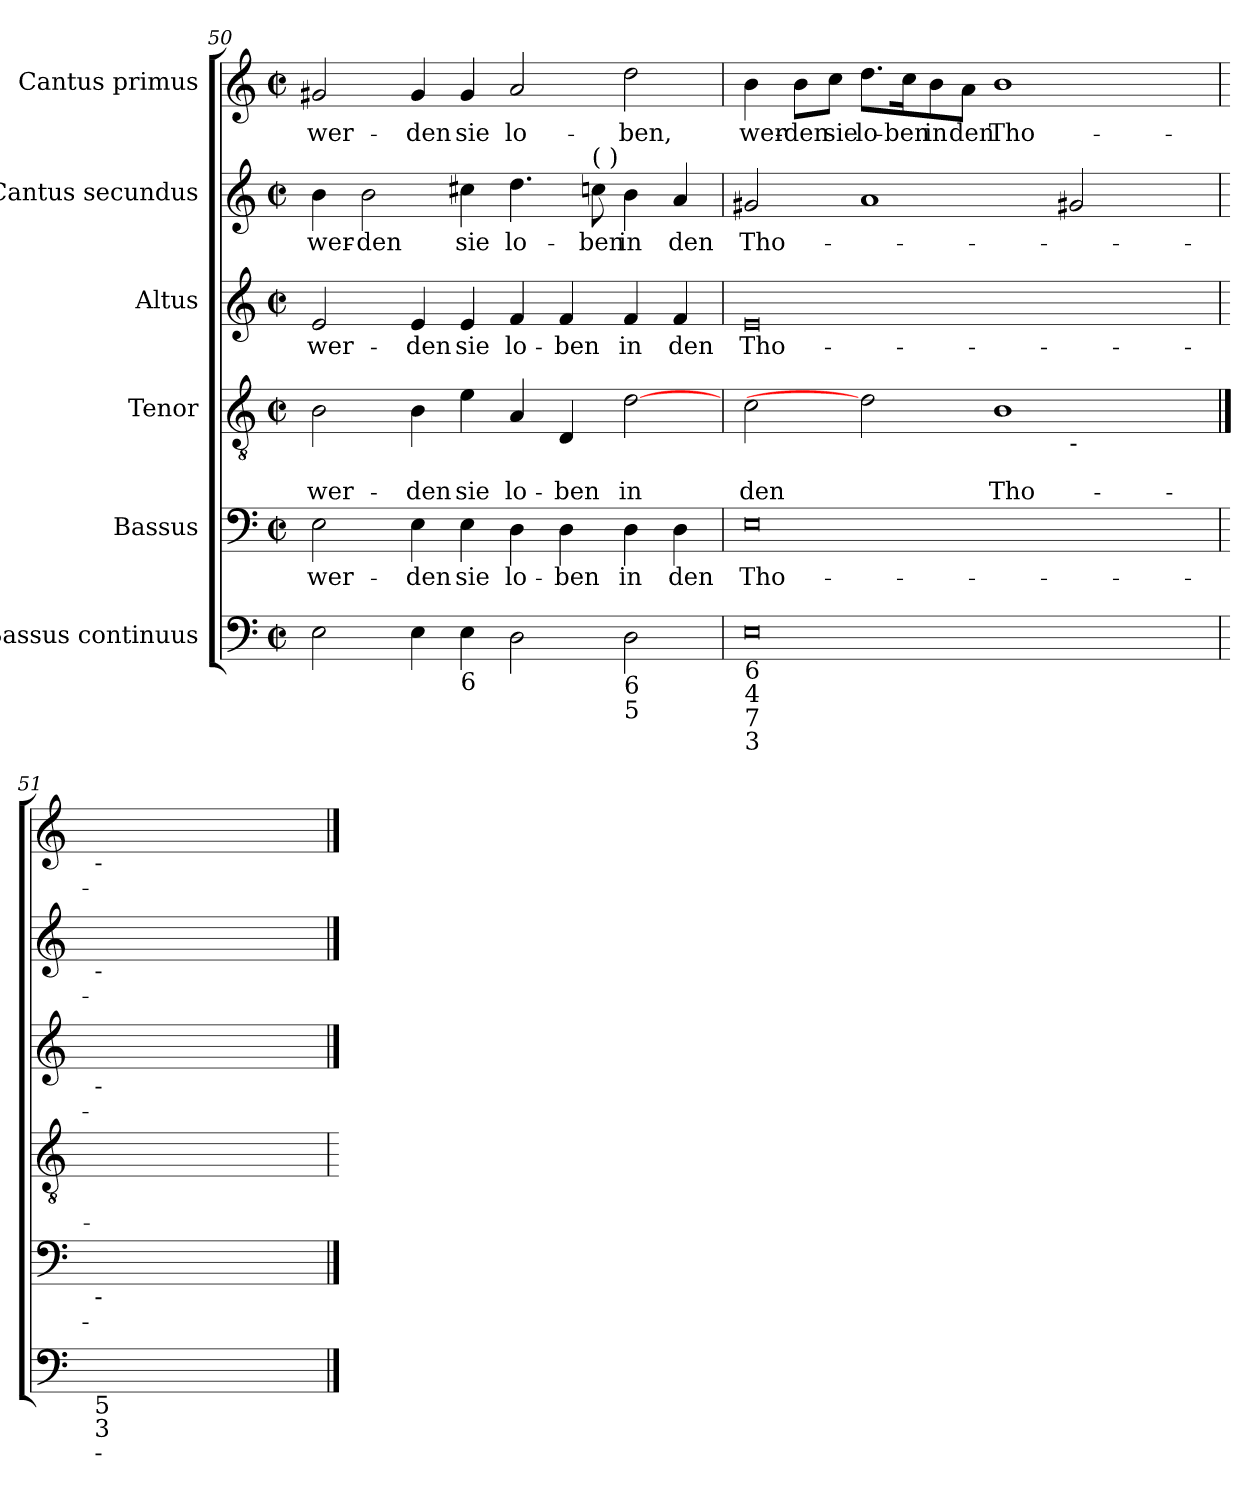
**kern	**kern	**text	**kern	**text	**text	**kern	**text	**kern	**text	**kern	**text
*part6	*part5	*part5	*part4	*part4	*part4	*part3	*part3	*part2	*part2	*part1	*part1
*staff6	*staff5	*staff5	*staff4	*staff4	*staff4	*staff3	*staff3	*staff2	*staff2	*staff1	*staff1
*I"Bassus continuus	*I"Bassus	*	*I"Tenor	*	*	*I"Altus	*	*I"Cantus secundus	*	*I"Cantus primus	*
!!LO:LB:g=z
*clefF4	*clefF4	*	*clefGv2	*	*	*clefG2	*	*clefG2	*	*clefG2	*
*k[]	*k[]	*	*k[]	*	*	*k[]	*	*k[]	*	*k[]	*
*C:	*C:	*	*C:	*	*	*C:	*	*C:	*	*C:	*
*M4/2	*M4/2	*	*M4/2	*	*	*M4/2	*	*M4/2	*	*M4/2	*
*met(c|)	*met(c|)	*	*met(c|)	*	*	*met(c|)	*	*met(c|)	*	*met(c|)	*
=50	=50	=50	=50	=50	=50	=50	=50	=50	=50	=50	=50
!	!	!LO:LY:b	!	!	!LO:LY:b	!	!LO:LY:b	!	!LO:LY:b	!	!LO:LY:b
2E	2E	wer-	2B	.	wer-	2e	wer-	4b	wer-	2g#X	wer-
!	!	!	!	!	!	!	!	!	!LO:LY:b	!	!
.	.	.	.	.	.	.	.	2b	-den	.	.
!	!	!LO:LY:b	!	!	!LO:LY:b	!	!LO:LY:b	!	!	!	!LO:LY:b
4E	4E	-den	4B	.	-den	4e	-den	.	.	4g#	-den
!LO:TX:b:t=6	!	!	!	!	!	!	!	!	!	!	!
!	!	!LO:LY:b	!	!	!LO:LY:b	!	!LO:LY:b	!	!LO:LY:b	!	!LO:LY:b
4E	4E	sie	4e	.	sie	4e	sie	4cc#X	sie	4g#	sie
!	!	!LO:LY:b	!	!	!LO:LY:b	!	!LO:LY:b	!	!LO:LY:b	!	!LO:LY:b
2D	4D	lo-	4A	.	lo-	4f	lo-	4.dd	lo-	2a	lo-
!	!	!LO:LY:b	!	!	!LO:LY:b	!	!LO:LY:b	!	!	!	!
.	4D	-ben	4D	.	-ben	4f	-ben	.	.	.	.
!	!	!	!	!	!	!	!	!LO:TX:a:t=(  )	!	!	!
!	!	!	!	!	!	!	!	!	!LO:LY:b	!	!
.	.	.	.	.	.	.	.	8cc	-ben	.	.
!LO:TX:b:t=6	!	!	!	!	!	!	!	!	!	!	!
!LO:TX:b:t=5	!	!	!	!	!	!	!	!	!	!	!
!	!	!LO:LY:b	!	!	!LO:LY:b	!	!LO:LY:b	!	!LO:LY:b	!	!LO:LY:b
2D	4D	in	[2d	.	in	4f	in	4b	in	2dd	-ben,
!	!	!LO:LY:b	!	!	!	!	!LO:LY:b	!	!LO:LY:b	!	!
.	4D	den	.	.	.	4f	den	4a	den	.	.
=50A	=50A	=50A	=50A	=50A	=50A	=50A	=50A	=50A	=50A	=50A	=50A
!LO:TX:b:t=6\n4	!	!	!	!	!	!	!	!	!	!	!
!LO:TX:b:t=7\n3	!	!	!	!	!	!	!	!	!	!	!
!	!	!LO:LY:b	!	!	!LO:LY:b	!	!LO:LY:b	!	!LO:LY:b	!	!LO:LY:b
*	*	*	*^	*	*	*	*	*	*	*	*
0E	0E	Tho-	2c	1.ryy	.	den	0e	Tho-	2g#X	Tho-	4b	wer-
!	!	!	!	!	!	!	!	!	!	!	!	!LO:LY:b
.	.	.	.	.	.	.	.	.	.	.	8b\L	-den
!	!	!	!	!	!	!	!	!	!	!	!	!LO:LY:b
.	.	.	.	.	.	.	.	.	.	.	8cc\J	sie
!	!	!	!	!	!	!	!	!	!	!	!	!LO:LY:b
.	.	.	2d]	.	.	.	.	.	1a	.	8.dd\L	lo-
!	!	!	!	!	!	!	!	!	!	!	!	!LO:LY:b
.	.	.	.	.	.	.	.	.	.	.	16cc\K	-ben
!	!	!	!	!	!	!	!	!	!	!	!	!LO:LY:b
.	.	.	.	.	.	.	.	.	.	.	8b\	in
!	!	!	!	!	!	!	!	!	!	!	!	!LO:LY:b
.	.	.	.	.	.	.	.	.	.	.	8a\J	den
!	!	!	!	!	!	!LO:LY:b	!	!	!	!	!	!LO:LY:b
.	.	.	1B	.	.	Tho-	.	.	.	.	1b	Tho-
!	!	!	!	!LO:TX:b:t=-	!	!	!	!	!	!	!	!
.	.	.	.	1ryy	.	.	.	.	2g#X	.	.	.
!	!	!	!	!	!	!LO:LY:b	!	!	!	!	!	!
2ryy	2ryy	.	[2Ayy	.	.	-ren.	2ryy	.	2ryy	.	2ryy	.
=51A	=51A	=51A	==51A	==51A	=51A	=51A	=51A	=51A	=51A	=51A	=51A	=51A
!	!	!	!	!	!	!	!	!	!	!	!LO:TX:b:t=-	!
!	!	!	!	!	!	!	!	!	!LO:TX:b:t=-	!	!	!
!	!	!	!	!	!	!	!LO:TX:b:t=-	!	!	!	!	!
!	!LO:TX:b:t=-	!	!	!	!	!	!	!	!	!	!	!
!LO:TX:b:t=5\n3	!	!	!	!	!	!	!	!	!	!	!	!
!LO:TX:b:t=-	!	!	!	!	!	!	!	!	!	!	!	!
!	!	!LO:LY:b	!	!	!	!	!	!LO:LY:b	!	!LO:LY:b	!	!LO:LY:b
*	*	*	*v	*v	*	*	*	*	*	*	*	*
0AAyy	0AAyy	-ren.	1.Ayy]	.	.	0eyy	-ren.	0ayy	-ren	0cc#Xyy	-ren.
.	.	.	2ryy	.	.	.	.	.	.	.	.
==	==	==	=	==	==	==	==	==	==	==	==
*-	*-	*-	*-	*-	*-	*-	*-	*-	*-	*-	*-
